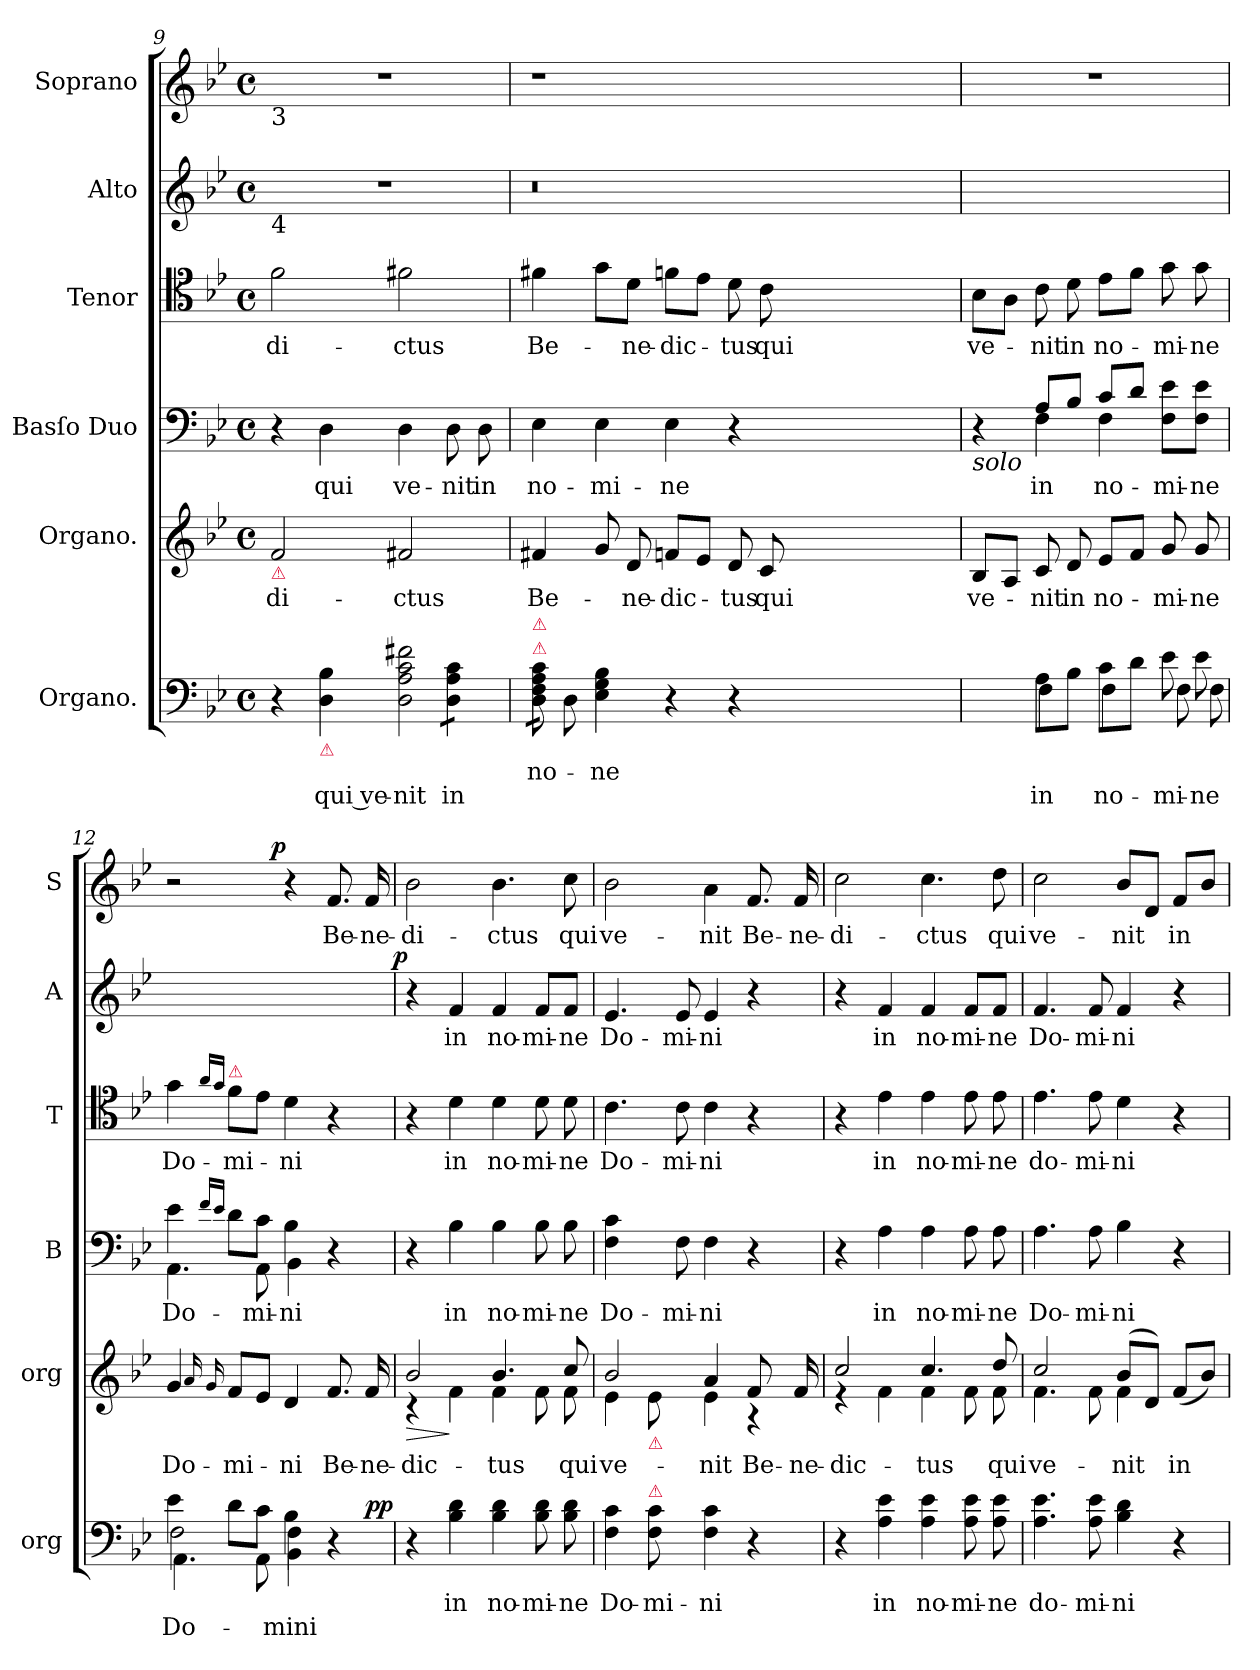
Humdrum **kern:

**kern	**text	**text	**dynam	**kern	**text	**dynam	**kern	**text	**kern	**text	**kern	**text	**dynam	**kern	**text	**dynam
*part6	*part6	*part6	*part6	*part5	*part5	*part5	*part4	*part4	*part3	*part3	*part2	*part2	*part2	*part1	*part1	*part1
*staff6	*staff6	*staff6	*staff6	*staff5	*staff5	*staff5	*staff4	*staff4	*staff3	*staff3	*staff2	*staff2	*staff2	*staff1	*staff1	*staff1
*I"Organo.	*	*	*	*I"Organo.	*	*	*I"Basſo Duo	*	*I"Tenor	*	*I"Alto	*	*	*I"Soprano	*	*
*I'org	*	*	*	*I'org	*	*	*I'B	*	*I'T	*	*I'A	*	*	*I'S	*	*
*clefF4	*	*	*	*clefG2	*	*	*clefF4	*	*clefC4	*	*clefG2	*	*	*clefG2	*	*
*k[b-e-]	*	*	*	*k[b-e-]	*	*	*k[b-e-]	*	*k[b-e-]	*	*k[b-e-]	*	*	*k[b-e-]	*	*
*B-:	*	*	*	*B-:	*	*	*B-:	*	*B-:	*	*B-:	*	*	*B-:	*	*
*M4/4	*	*	*	*M4/4	*	*	*M4/4	*	*M4/4	*	*M4/4	*	*	*M4/4	*	*
*met(c)	*	*	*	*met(c)	*	*	*met(c)	*	*met(c)	*	*met(c)	*	*	*met(c)	*	*
=9	=9	=9	=9	=9	=9	=9	=9	=9	=9	=9	=9	=9	=9	=9	=9	=9
!	!	!	!	!	!	!	!	!	!	!	!	!	!	!LO:TX:b:t=3	!	!
!	!	!	!	!	!	!	!	!	!	!	!LO:TX:b:t=4	!	!	!	!	!
!	!	!	!	!LO:TX:b:color=crimson:t=⚠	!	!	!	!	!	!	!	!	!	!	!	!
4r	.	.	.	2f/	-di-	.	4r	.	2f\	-di-	1r	.	.	1r	.	.
!LO:TX:b:color=crimson:t=⚠	!	!	!	!	!	!	!	!	!	!	!	!	!	!	!	!
4D\ 4B-\	.	qui ve-	.	.	.	.	4D\	qui	.	.	.	.	.	.	.	.
!LO:N:vis=2	!	!	!	!	!	!	!	!	!	!	!	!	!	!	!	!
4D\ 4A\ 4c\ 4f#X\	.	-nit	.	2f#X/	-ctus	.	4D\	ve-	2f#X\	-ctus	.	.	.	.	.	.
*tremolo	*	*	*	*	*	*	*	*	*	*	*	*	*	*	*	*
8D\ 8A\ 8c\L	.	in	.	.	.	.	8D\	-nit	.	.	.	.	.	.	.	.
8D\ 8A\ 8c\J	.	.	.	.	.	.	8D\	in	.	.	.	.	.	.	.	.
=10	=10	=10	=10	=10	=10	=10	=10	=10	=10	=10	=10	=10	=10	=10	=10	=10
*^	*	*	*	*	*	*	*	*	*	*	*	*	*	*	*	*
!LO:TX:a:color=crimson:t=⚠	!	!	!	!	!	!	!	!	!	!	!	!	!	!	!	!	!
!LO:TX:a:color=crimson:t=⚠	!	!	!	!	!	!	!	!	!	!	!	!	!	!	!	!	!
8D\ 8F\ 8A\ 8c\L	8D	no-	.	.	4f#X/	Be-	.	4E-\	no-	4f#X\	Be-	0.r	.	.	1r	.	.
8D\ 8F\ 8A\ 8c\J	8D	.	.	.	.	.	.	.	.	.	.	.	.	.	.	.	.
*Xtremolo	*	*	*	*	*	*	*	*	*	*	*	*	*	*	*	*	*
4E-\ 4G\ 4B-\	2.ryy	-ne	.	.	8g/	.	.	4E-\	-mi-	8g\L	.	.	.	.	.	.	.
.	.	.	.	.	8d/	-ne-	.	.	.	8d\J	-ne-	.	.	.	.	.	.
4r	.	.	.	.	8fn/L	-dic-	.	4E-\	-ne	8fn\L	-dic-	.	.	.	.	.	.
.	.	.	.	.	8e-/J	.	.	.	.	8e-\J	.	.	.	.	.	.	.
4r	.	.	.	.	8d/	-tus	.	4r	.	8d\	-tus	.	.	.	.	.	.
.	.	.	.	.	8c/	qui	.	.	.	8c\	qui	.	.	.	.	.	.
0ryy	0ryy	.	.	.	0ryy	.	.	0ryy	.	0ryy	.	.	.	.	0ryy	.	.
=11	=11	=11	=11	=11	=11	=11	=11	=11	=11	=11	=11	=11	=11	=11	=11	=11	=11
*	*	*	*	*	*	*	*	*^	*	*	*	*	*	*	*	*	*
!	!	!	!	!	!	!	!	!LO:TX:b:i:t=solo	!	!	!	!	!	!	!	!	!	!
4ryy	4ryy	.	.	.	8B-/L	ve-	.	4r	4ryy	.	8B-\L	ve-	1ryy	.	.	1r	.	.
.	.	.	.	.	8A/J	.	.	.	.	.	8A\J	.	.	.	.	.	.	.
8A\L	4F\	.	in	.	8c/	-nit	.	8A/L	4F\	in	8c\	-nit	.	.	.	.	.	.
8B-\J	.	.	.	.	8d/	in	.	8B-/J	.	.	8d\	in	.	.	.	.	.	.
8c\L	4F\	.	no-	.	8e-/L	no-	.	8c/L	4F\	no-	8e-\L	no-	.	.	.	.	.	.
8d\J	.	.	.	.	8f/J	.	.	8d/J	.	.	8f\J	.	.	.	.	.	.	.
8e-\	8F\	.	-mi-	.	8g/	-mi-	.	8F\ 8e-\L	4ryy	-mi-	8g\	-mi-	.	.	.	.	.	.
8e-\	8F\	.	-ne	.	8g/	-ne	.	8F\ 8e-\J	.	-ne	8g\	-ne	.	.	.	.	.	.
=12	=12	=12	=12	=12	=12	=12	=12	=12	=12	=12	=12	=12	=12	=12	=12	=12	=12	=12
*^	*^	*	*	*	*	*	*	*	*	*	*	*	*	*	*	*	*	*
4e-\	2F\	4.AA\	2...ryy	.	Do-	.	4g/	Do-	.	4e-\	4.AA\	Do-	4g\	Do-	1ryy	.	.	2r	.	.
.	.	.	.	.	.	.	16qqa/	.	.	16qqf/LL	.	.	16qqa/LL	.	.	.	.	.	.	.
.	.	.	.	.	.	.	16qqg/	.	.	16qqe-/JJ	.	.	16qqg/JJ	.	.	.	.	.	.	.
!	!	!	!	!	!	!	!	!	!	!	!	!	!LO:TX:a:color=crimson:t=⚠	!	!	!	!	!	!	!
8d\L	.	.	.	.	.	.	8f/L	-mi-	.	8d\L	.	.	8f\L	-mi-	.	.	.	.	.	.
8c\J	.	8AA\	.	.	.	.	8e-/J	.	.	8c\J	8AA\	-mi-	8e-\J	.	.	.	.	.	.	.
!	!	!	!	!	!	!	!	!	!	!	!	!	!	!	!	!	!	!	!	!LO:DY:b:rj
4B-\	4F\	4BB-\	.	.	-mini	.	4d/	-ni	.	4B-\	4BB-\	-ni	4d\	-ni	.	.	.	4r	.	p
4r	4ryy	4ryy	.	.	.	.	8.f/	Be-	.	4r	4ryy	.	4r	.	.	.	.	8.f/	Be-	.
!	!	!	!	!	!	!LO:DY:a	!	!	!	!	!	!	!	!	!	!	!	!	!	!
.	.	.	16ryy	.	.	pp	16f/	-ne-	.	.	.	.	.	.	.	.	.	16f/	-ne-	.
*	*	*	*	*	*	*	*	*	*	*v	*v	*	*	*	*	*	*	*	*	*
=13	=13	=13	=13	=13	=13	=13	=13	=13	=13	=13	=13	=13	=13	=13	=13	=13	=13	=13	=13
*	*	*	*	*	*	*	*^	*	*	*	*	*	*	*	*	*	*	*	*
!	!	!	!	!	!	!	!	!	!	!LO:HP:b	!	!	!	!	!	!	!LO:DY:b:rj	!	!	!
*v	*v	*v	*v	*	*	*	*	*	*	*	*	*	*	*	*	*	*	*	*	*
4r	.	.	.	2b-/	4r	-dic-	>	4r	.	4r	.	4r	.	p	2b-\	-di-	.
4B-\ 4d\	in	.	.	.	4f\	.	]	4B-\	in	4d\	in	4f/	in	.	.	.	.
4B-\ 4d\	no-	.	.	4.b-/	4f\	-tus	.	4B-\	no-	4d\	no-	4f/	no-	.	4.b-\	-ctus	.
8B-\ 8d\	-mi-	.	.	.	8f\	.	.	8B-\	-mi-	8d\	-mi-	8f/L	-mi-	.	.	.	.
8B-\ 8d\	-ne	.	.	8cc/	8f\	qui	.	8B-\	-ne	8d\	-ne	8f/J	-ne	.	8cc\	qui	.
=14	=14	=14	=14	=14	=14	=14	=14	=14	=14	=14	=14	=14	=14	=14	=14	=14	=14
!	!	!	!	!	!	!	!	!LO:N:vis=4	!	!	!	!	!	!	!	!	!
4F\ 4c\	Do-	.	.	2b-/	4e-\	ve-	.	4.F\ 4.c\	Do-	4.c\	Do-	4.e-/	Do-	.	2b-\	ve-	.
!	!	!	!	!	!LO:TX:b:color=crimson:t=⚠	!	!	!	!	!	!	!	!	!	!	!	!
!LO:TX:a:color=crimson:t=⚠	!	!	!	!	!	!	!	!	!	!	!	!	!	!	!	!	!
8F\ 8c\	-mi-	.	.	.	8e-\	.	.	.	.	.	.	.	.	.	.	.	.
8ryy	.	.	.	.	8ryy	.	.	8F\	-mi-	8c\	-mi-	8e-/	-mi-	.	.	.	.
4F\ 4c\	-ni	.	.	4a/	4e-\	-nit	.	4F\	-ni	4c\	-ni	4e-/	-ni	.	4a\	-nit	.
4r	.	.	.	8f/	4r	Be-	.	4r	.	4r	.	4r	.	.	8.f/	Be-	.
.	.	.	.	16ryy	.	.	.	.	.	.	.	.	.	.	.	.	.
.	.	.	.	16f/	.	-ne-	.	.	.	.	.	.	.	.	16f/	-ne-	.
=15	=15	=15	=15	=15	=15	=15	=15	=15	=15	=15	=15	=15	=15	=15	=15	=15	=15
4r	.	.	.	2cc/	4r	-dic-	.	4r	.	4r	.	4r	.	.	2cc\	-di-	.
4A\ 4e-\	in	.	.	.	4f\	.	.	4A\	in	4e-\	in	4f/	in	.	.	.	.
4A\ 4e-\	no-	.	.	4.cc/	4f\	-tus	.	4A\	no-	4e-\	no-	4f/	no-	.	4.cc\	-ctus	.
8A\ 8e-\	-mi-	.	.	.	8f\	.	.	8A\	-mi-	8e-\	-mi-	8f/L	-mi-	.	.	.	.
8A\ 8e-\	-ne	.	.	8dd/	8f\	qui	.	8A\	-ne	8e-\	-ne	8f/J	-ne	.	8dd\	qui	.
=16	=16	=16	=16	=16	=16	=16	=16	=16	=16	=16	=16	=16	=16	=16	=16	=16	=16
4.A\ 4.e-\	do-	.	.	2cc/	4.f\	ve-	.	4.A\	Do-	4.e-\	do-	4.f/	Do-	.	2cc\	ve-	.
8A\ 8e-\	-mi-	.	.	.	8f\	.	.	8A\	-mi-	8e-\	-mi-	8f/	-mi-	.	.	.	.
4B-\ 4d\	-ni	.	.	(<8b-/L	4f\	-nit	.	4B-\	-ni	4d\	-ni	4f/	-ni	.	8b-/L	-nit	.
.	.	.	.	8d/J)	.	.	.	.	.	.	.	.	.	.	8d/J	.	.
4r	.	.	.	(<8f/L	4ryy	in	.	4r	.	4r	.	4r	.	.	8f/L	in	.
.	.	.	.	8b-/J)	.	.	.	.	.	.	.	.	.	.	8b-/J	.	.
*	*	*	*	*v	*v	*	*	*	*	*	*	*	*	*	*	*	*
=	=	=	=	=	=	=	=	=	=	=	=	=	=	=	=	=
*-	*-	*-	*-	*-	*-	*-	*-	*-	*-	*-	*-	*-	*-	*-	*-	*-
